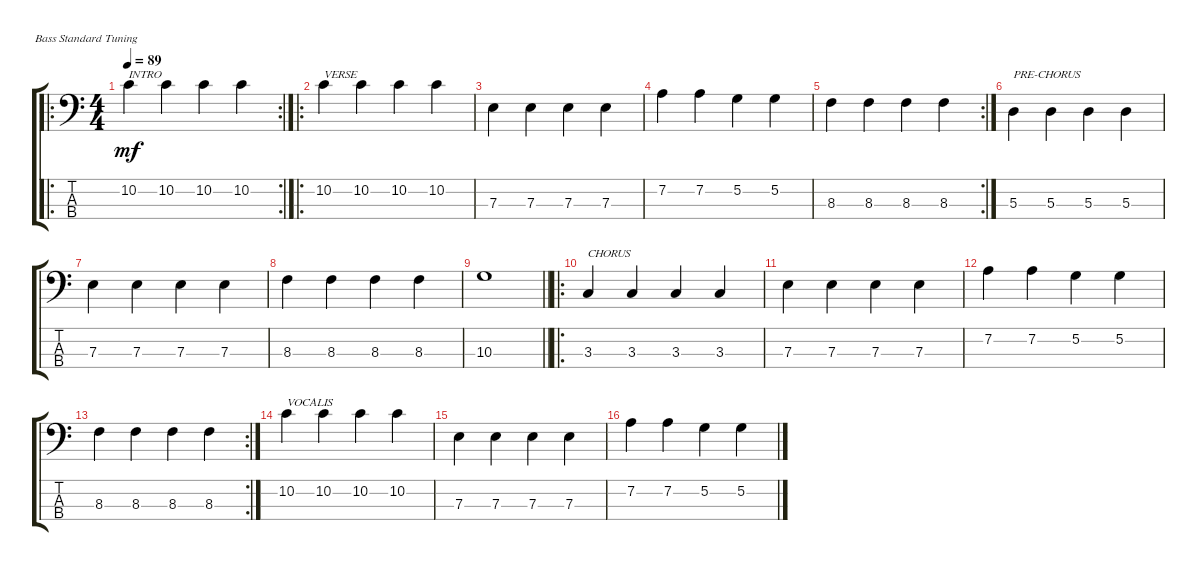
\defaultSystemsLayout 4
\bracketExtendMode groupsimilarinstruments
\firstSystemTrackNameOrientation horizontal
\otherSystemsTrackNameOrientation horizontal
\track "" {instrument electricbassfinger}
\staff {score tabs}
\tuning (G2 D2 A1 E1)
\ro
\rc 2
\ts (4 4)
\tempo 89
\clef f4
\ks c
10.2.4{txt "INTRO" dy mf instrument electricbassfinger} 10.2.4 10.2.4 10.2.4 |
\ro
\scale
0.170149 10.2.4{txt "VERSE"} 10.2.4 10.2.4 10.2.4 |
\scale
0.117703 7.3.4 7.3.4 7.3.4 7.3.4 |
\scale
0.120574 7.2.4 7.2.4 5.2.4 5.2.4 |
\rc 2
\scale
0.114143 8.3.4 8.3.4 8.3.4 8.3.4 |
\scale
0.117703 5.3.4{txt "PRE-CHORUS"} 5.3.4 5.3.4 5.3.4 |
\scale
0.126316 7.3.4 7.3.4 7.3.4 7.3.4 |
\scale
0.120574 8.3.4 8.3.4 8.3.4 8.3.4 |
\scale
0.108947
\barLineRight lightlight
10.3.1 |
\ro
\scale
0.167265 3.3.4{txt "CHORUS"} 3.3.4 3.3.4 3.3.4 |
\scale
0.11893 7.3.4 7.3.4 7.3.4 7.3.4 |
\scale
0.121795 7.2.4 7.2.4 5.2.4 5.2.4 |
\rc 2
\scale
0.114829 8.3.4 8.3.4 8.3.4 8.3.4 |
\scale
0.11893 10.2.4{txt "VOCALIS"} 10.2.4 10.2.4 10.2.4 |
\scale
0.124661 7.3.4 7.3.4 7.3.4 7.3.4 |
\scale
0.121795 7.2.4 7.2.4 5.2.4 5.2.4
